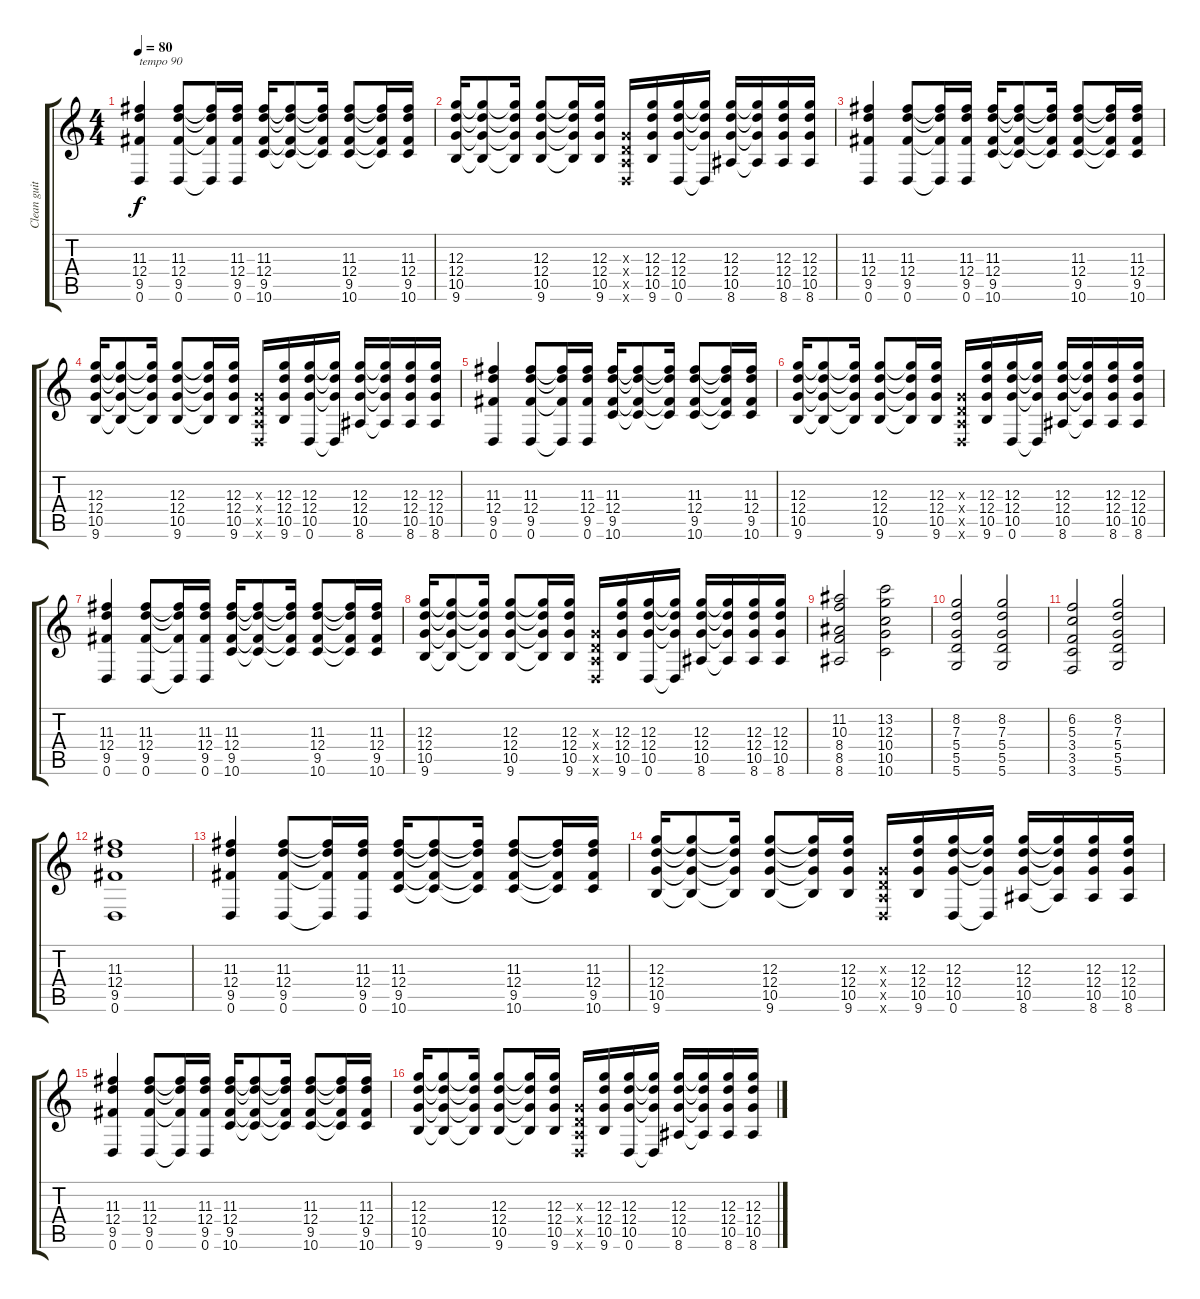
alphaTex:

\track ("Clean guitar" "Clean guit") {instrument electricguitarclean}
\staff {score tabs}
\tuning (E4 B3 G3 D3 A2 D2) {hide}
\ts (4 4)
\tempo 80
\clef g2
\ks c
(11.3 12.4 9.5 0.6).4{txt "tempo 90" dy f instrument electricguitarclean} (11.3 12.4 9.5 0.6).8 (11.3{t} 12.4{t} 9.5{t} 0.6{t}).16 (11.3 12.4 9.5 0.6).16 (11.3 12.4 9.5 10.6).16 (11.3{t} 12.4{t} 9.5{t} 10.6{t}).8 (11.3{t} 12.4{t} 9.5{t} 10.6{t}).16 (11.3 12.4 9.5 10.6).8 (11.3{t} 12.4{t} 9.5{t} 10.6{t}).16 (11.3 12.4 9.5 10.6).16 |
(12.3 12.4 10.5 9.6).16 (12.3{t} 12.4{t} 10.5{t} 9.6{t}).8 (12.3{t} 12.4{t} 10.5{t} 9.6{t}).16 (12.3 12.4 10.5 9.6).8 (12.3{t} 12.4{t} 10.5{t} 9.6{t}).16 (12.3 12.4 10.5 9.6).16 (0.3{x} 0.4{x} 0.5{x} 0.6{x}).16 (12.3 12.4 10.5 9.6).16 (12.3 12.4 10.5 0.6).16 (12.3{t} 12.4{t} 10.5{t} 0.6{t}).16 (12.3 12.4 10.5 8.6).16 (12.3{t} 12.4{t} 10.5{t} 8.6{t}).16 (12.3 12.4 10.5 8.6).16 (12.3 12.4 10.5 8.6).16 |
(11.3 12.4 9.5 0.6).4 (11.3 12.4 9.5 0.6).8 (11.3{t} 12.4{t} 9.5{t} 0.6{t}).16 (11.3 12.4 9.5 0.6).16 (11.3 12.4 9.5 10.6).16 (11.3{t} 12.4{t} 9.5{t} 10.6{t}).8 (11.3{t} 12.4{t} 9.5{t} 10.6{t}).16 (11.3 12.4 9.5 10.6).8 (11.3{t} 12.4{t} 9.5{t} 10.6{t}).16 (11.3 12.4 9.5 10.6).16 |
(12.3 12.4 10.5 9.6).16 (12.3{t} 12.4{t} 10.5{t} 9.6{t}).8 (12.3{t} 12.4{t} 10.5{t} 9.6{t}).16 (12.3 12.4 10.5 9.6).8 (12.3{t} 12.4{t} 10.5{t} 9.6{t}).16 (12.3 12.4 10.5 9.6).16 (0.3{x} 0.4{x} 0.5{x} 0.6{x}).16 (12.3 12.4 10.5 9.6).16 (12.3 12.4 10.5 0.6).16 (12.3{t} 12.4{t} 10.5{t} 0.6{t}).16 (12.3 12.4 10.5 8.6).16 (12.3{t} 12.4{t} 10.5{t} 8.6{t}).16 (12.3 12.4 10.5 8.6).16 (12.3 12.4 10.5 8.6).16 |
(11.3 12.4 9.5 0.6).4 (11.3 12.4 9.5 0.6).8 (11.3{t} 12.4{t} 9.5{t} 0.6{t}).16 (11.3 12.4 9.5 0.6).16 (11.3 12.4 9.5 10.6).16 (11.3{t} 12.4{t} 9.5{t} 10.6{t}).8 (11.3{t} 12.4{t} 9.5{t} 10.6{t}).16 (11.3 12.4 9.5 10.6).8 (11.3{t} 12.4{t} 9.5{t} 10.6{t}).16 (11.3 12.4 9.5 10.6).16 |
(12.3 12.4 10.5 9.6).16 (12.3{t} 12.4{t} 10.5{t} 9.6{t}).8 (12.3{t} 12.4{t} 10.5{t} 9.6{t}).16 (12.3 12.4 10.5 9.6).8 (12.3{t} 12.4{t} 10.5{t} 9.6{t}).16 (12.3 12.4 10.5 9.6).16 (0.3{x} 0.4{x} 0.5{x} 0.6{x}).16 (12.3 12.4 10.5 9.6).16 (12.3 12.4 10.5 0.6).16 (12.3{t} 12.4{t} 10.5{t} 0.6{t}).16 (12.3 12.4 10.5 8.6).16 (12.3{t} 12.4{t} 10.5{t} 8.6{t}).16 (12.3 12.4 10.5 8.6).16 (12.3 12.4 10.5 8.6).16 |
(11.3 12.4 9.5 0.6).4 (11.3 12.4 9.5 0.6).8 (11.3{t} 12.4{t} 9.5{t} 0.6{t}).16 (11.3 12.4 9.5 0.6).16 (11.3 12.4 9.5 10.6).16 (11.3{t} 12.4{t} 9.5{t} 10.6{t}).8 (11.3{t} 12.4{t} 9.5{t} 10.6{t}).16 (11.3 12.4 9.5 10.6).8 (11.3{t} 12.4{t} 9.5{t} 10.6{t}).16 (11.3 12.4 9.5 10.6).16 |
(12.3 12.4 10.5 9.6).16 (12.3{t} 12.4{t} 10.5{t} 9.6{t}).8 (12.3{t} 12.4{t} 10.5{t} 9.6{t}).16 (12.3 12.4 10.5 9.6).8 (12.3{t} 12.4{t} 10.5{t} 9.6{t}).16 (12.3 12.4 10.5 9.6).16 (0.3{x} 0.4{x} 0.5{x} 0.6{x}).16 (12.3 12.4 10.5 9.6).16 (12.3 12.4 10.5 0.6).16 (12.3{t} 12.4{t} 10.5{t} 0.6{t}).16 (12.3 12.4 10.5 8.6).16 (12.3{t} 12.4{t} 10.5{t} 8.6{t}).16 (12.3 12.4 10.5 8.6).16 (12.3 12.4 10.5 8.6).16 |
(11.2 10.3 8.4 8.5 8.6).2 (13.2 12.3 10.4 10.5 10.6).2 |
(8.2 7.3 5.4 5.5 5.6).2 (8.2 7.3 5.4 5.5 5.6).2 |
(6.2 5.3 3.4 3.5 3.6).2 (8.2 7.3 5.4 5.5 5.6).2 |
(11.3 12.4 9.5 0.6).1 |
(11.3 12.4 9.5 0.6).4 (11.3 12.4 9.5 0.6).8 (11.3{t} 12.4{t} 9.5{t} 0.6{t}).16 (11.3 12.4 9.5 0.6).16 (11.3 12.4 9.5 10.6).16 (11.3{t} 12.4{t} 9.5{t} 10.6{t}).8 (11.3{t} 12.4{t} 9.5{t} 10.6{t}).16 (11.3 12.4 9.5 10.6).8 (11.3{t} 12.4{t} 9.5{t} 10.6{t}).16 (11.3 12.4 9.5 10.6).16 |
(12.3 12.4 10.5 9.6).16 (12.3{t} 12.4{t} 10.5{t} 9.6{t}).8 (12.3{t} 12.4{t} 10.5{t} 9.6{t}).16 (12.3 12.4 10.5 9.6).8 (12.3{t} 12.4{t} 10.5{t} 9.6{t}).16 (12.3 12.4 10.5 9.6).16 (0.3{x} 0.4{x} 0.5{x} 0.6{x}).16 (12.3 12.4 10.5 9.6).16 (12.3 12.4 10.5 0.6).16 (12.3{t} 12.4{t} 10.5{t} 0.6{t}).16 (12.3 12.4 10.5 8.6).16 (12.3{t} 12.4{t} 10.5{t} 8.6{t}).16 (12.3 12.4 10.5 8.6).16 (12.3 12.4 10.5 8.6).16 |
(11.3 12.4 9.5 0.6).4 (11.3 12.4 9.5 0.6).8 (11.3{t} 12.4{t} 9.5{t} 0.6{t}).16 (11.3 12.4 9.5 0.6).16 (11.3 12.4 9.5 10.6).16 (11.3{t} 12.4{t} 9.5{t} 10.6{t}).8 (11.3{t} 12.4{t} 9.5{t} 10.6{t}).16 (11.3 12.4 9.5 10.6).8 (11.3{t} 12.4{t} 9.5{t} 10.6{t}).16 (11.3 12.4 9.5 10.6).16 |
(12.3 12.4 10.5 9.6).16 (12.3{t} 12.4{t} 10.5{t} 9.6{t}).8 (12.3{t} 12.4{t} 10.5{t} 9.6{t}).16 (12.3 12.4 10.5 9.6).8 (12.3{t} 12.4{t} 10.5{t} 9.6{t}).16 (12.3 12.4 10.5 9.6).16 (0.3{x} 0.4{x} 0.5{x} 0.6{x}).16 (12.3 12.4 10.5 9.6).16 (12.3 12.4 10.5 0.6).16 (12.3{t} 12.4{t} 10.5{t} 0.6{t}).16 (12.3 12.4 10.5 8.6).16 (12.3{t} 12.4{t} 10.5{t} 8.6{t}).16 (12.3 12.4 10.5 8.6).16 (12.3 12.4 10.5 8.6).16
